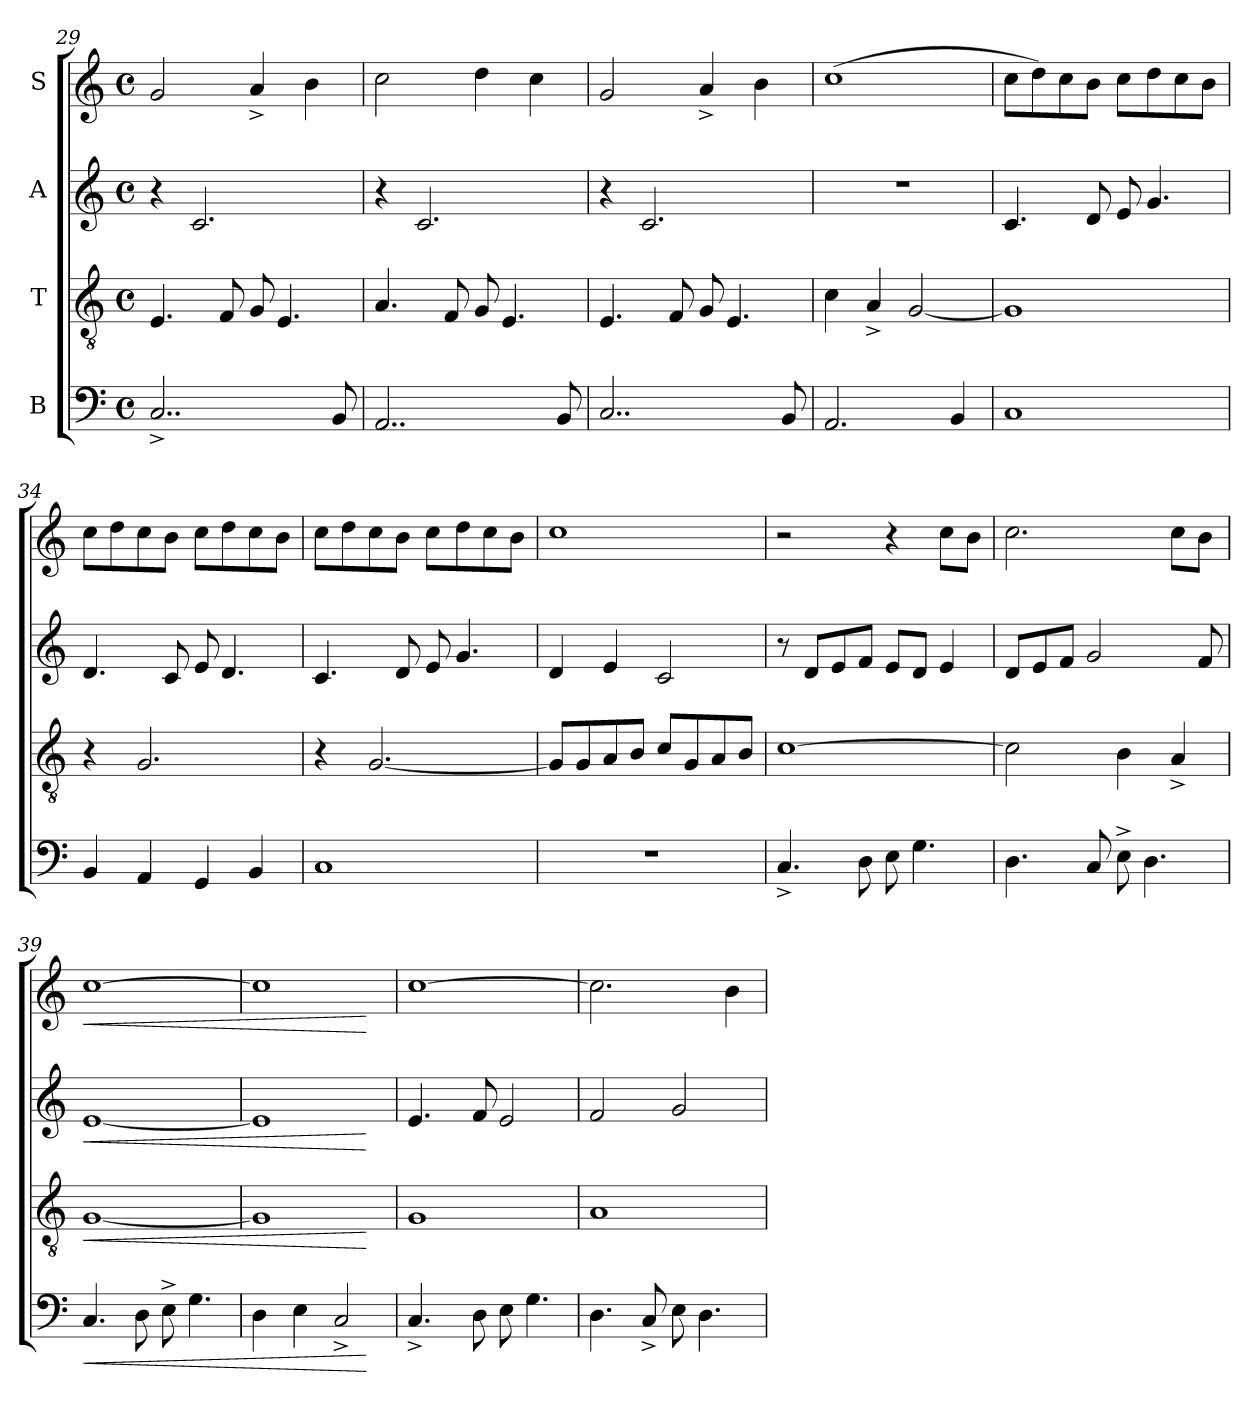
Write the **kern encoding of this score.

**kern	**dynam	**kern	**dynam	**kern	**dynam	**kern	**dynam
*part4	*part4	*part3	*part3	*part2	*part2	*part1	*part1
*staff4	*staff4	*staff3	*staff3	*staff2	*staff2	*staff1	*staff1
*I"B	*	*I"T	*	*I"A	*	*I"S	*
*clefF4	*	*clefGv2	*	*clefG2	*	*clefG2	*
*k[]	*	*k[]	*	*k[]	*	*k[]	*
*C:	*	*C:	*	*C:	*	*C:	*
*M4/4	*	*M4/4	*	*M4/4	*	*M4/4	*
*met(c)	*	*met(c)	*	*met(c)	*	*met(c)	*
=29	=29	=29	=29	=29	=29	=29	=29
2..C^</	.	4.E/	.	4r	.	2g/	.
.	.	.	.	2.c/	.	.	.
.	.	8F/	.	.	.	.	.
.	.	8G/	.	.	.	4a^</	.
.	.	4.E/	.	.	.	.	.
.	.	.	.	.	.	4b\	.
8BB/	.	.	.	.	.	.	.
=30	=30	=30	=30	=30	=30	=30	=30
2..AA/	.	4.A/	.	4r	.	2cc\	.
.	.	.	.	2.c/	.	.	.
.	.	8F/	.	.	.	.	.
.	.	8G/	.	.	.	4dd\	.
.	.	4.E/	.	.	.	.	.
.	.	.	.	.	.	4cc\	.
8BB/	.	.	.	.	.	.	.
=31	=31	=31	=31	=31	=31	=31	=31
2..C/	.	4.E/	.	4r	.	2g/	.
.	.	.	.	2.c/	.	.	.
.	.	8F/	.	.	.	.	.
.	.	8G/	.	.	.	4a^</	.
.	.	4.E/	.	.	.	.	.
.	.	.	.	.	.	4b\	.
8BB/	.	.	.	.	.	.	.
!!LO:PB:g=z
=32	=32	=32	=32	=32	=32	=32	=32
2.AA/	.	4c\	.	1r	.	(>1cc	.
.	.	4A^</	.	.	.	.	.
.	.	[<2G/	.	.	.	.	.
4BB/	.	.	.	.	.	.	.
=33	=33	=33	=33	=33	=33	=33	=33
1C	.	1G]	.	4.c/	.	8cc\L	.
.	.	.	.	.	.	8dd\)	.
.	.	.	.	.	.	8cc\	.
.	.	.	.	8d/	.	8b\J	.
.	.	.	.	8e/	.	8cc\L	.
.	.	.	.	4.g/	.	8dd\	.
.	.	.	.	.	.	8cc\	.
.	.	.	.	.	.	8b\J	.
=34	=34	=34	=34	=34	=34	=34	=34
4BB/	.	4r	.	4.d/	.	8cc\L	.
.	.	.	.	.	.	8dd\	.
4AA/	.	2.G/	.	.	.	8cc\	.
.	.	.	.	8c/	.	8b\J	.
4GG/	.	.	.	8e/	.	8cc\L	.
.	.	.	.	4.d/	.	8dd\	.
4BB/	.	.	.	.	.	8cc\	.
.	.	.	.	.	.	8b\J	.
=35	=35	=35	=35	=35	=35	=35	=35
1C	.	4r	.	4.c/	.	8cc\L	.
.	.	.	.	.	.	8dd\	.
.	.	[<2.G/	.	.	.	8cc\	.
.	.	.	.	8d/	.	8b\J	.
.	.	.	.	8e/	.	8cc\L	.
.	.	.	.	4.g/	.	8dd\	.
.	.	.	.	.	.	8cc\	.
.	.	.	.	.	.	8b\J	.
=36	=36	=36	=36	=36	=36	=36	=36
1r	.	8G/L]	.	4d/	.	1cc	.
.	.	8G/	.	.	.	.	.
.	.	8A/	.	4e/	.	.	.
.	.	8B/J	.	.	.	.	.
.	.	8c/L	.	2c/	.	.	.
.	.	8G/	.	.	.	.	.
.	.	8A/	.	.	.	.	.
.	.	8B/J	.	.	.	.	.
=37	=37	=37	=37	=37	=37	=37	=37
4.C^</	.	[<1c	.	8r	.	2r	.
.	.	.	.	8d/L	.	.	.
.	.	.	.	8e/	.	.	.
8D\	.	.	.	8f/J	.	.	.
8E\	.	.	.	8e/L	.	4r	.
4.G\	.	.	.	8d/J	.	.	.
.	.	.	.	4e/	.	8cc\L	.
.	.	.	.	.	.	8b\J	.
!!LO:LB:g=z
=38	=38	=38	=38	=38	=38	=38	=38
4.D\	.	2c\]	.	8d/L	.	2.cc\	.
.	.	.	.	8e/	.	.	.
.	.	.	.	8f/J	.	.	.
8C/	.	.	.	2g/	.	.	.
8E^>\	.	4B\	.	.	.	.	.
4.D\	.	.	.	.	.	.	.
.	.	4A^</	.	.	.	8cc\L	.
.	.	.	.	8f/	.	8b\J	.
=39	=39	=39	=39	=39	=39	=39	=39
!	!LO:HP:b	!	!LO:HP:b	!	!LO:HP:b	!	!LO:HP:b
4.C/	<	[<1G	<	[<1e	<	[>1cc	<
8D\	.	.	.	.	.	.	.
8E^>\	.	.	.	.	.	.	.
4.G\	.	.	.	.	.	.	.
=40	=40	=40	=40	=40	=40	=40	=40
4D\	.	1G]	.	1e]	.	1cc]	.
4E\	.	.	.	.	.	.	.
2C^</	.	.	.	.	.	.	.
.	[	.	[	.	[	.	[
=41	=41	=41	=41	=41	=41	=41	=41
*	*	*^	*	*	*	*^	*
4.C^</	.	1G	16ryy	.	4.e/	.	[>1cc	16ryy	.
.	.	.	2...ryy	.	.	.	.	2...ryy	.
8D\	.	.	.	.	8f/	.	.	.	.
8E\	.	.	.	.	2e/	.	.	.	.
4.G\	.	.	.	.	.	.	.	.	.
*	*	*v	*v	*	*	*	*v	*v	*
=42	=42	=42	=42	=42	=42	=42	=42
4.D\	.	1A	.	2f/	.	2.cc\]	.
8C^</	.	.	.	.	.	.	.
8E\	.	.	.	2g/	.	.	.
4.D\	.	.	.	.	.	.	.
.	.	.	.	.	.	4b\	.
=	=	=	=	=	=	=	=
*-	*-	*-	*-	*-	*-	*-	*-
